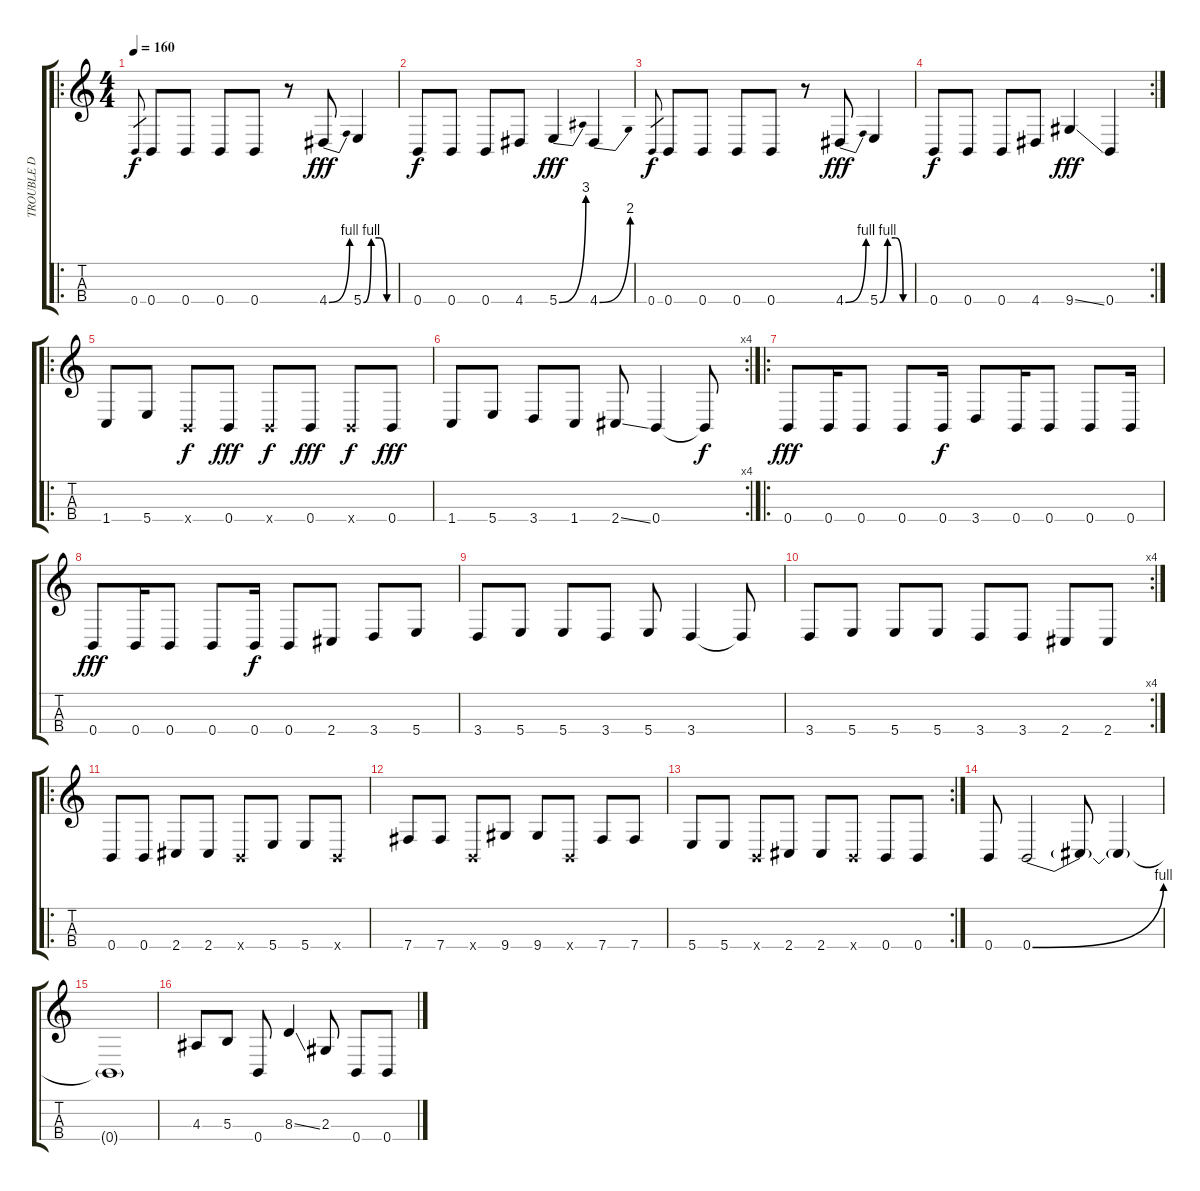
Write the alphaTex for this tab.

\track ("TROUBLE D" "TROUBLE D") {instrument electricbassfinger}
\staff {score tabs}
\tuning (E3 B2 Gb2 B1) {hide}
\ro
\ts (4 4)
\tempo 160
\clef g2
\ks c
0.4.8{gr dy f} 0.4.8 0.4.8 0.4.8 0.4.8 r.8 4.4{be (bend 0 0 60 4)}.8{dy fff} 5.4{be (custom 0 0 15 4 30 4 45 0 60 0)}.4 |
0.4.8{dy f} 0.4.8 0.4.8 4.4.8 5.4{be (bend 0 0 60 12)}.4{dy fff} 4.4{be (bend 0 0 60 8)}.4 |
0.4.8{gr dy f} 0.4.8 0.4.8 0.4.8 0.4.8 r.8 4.4{be (bend 0 0 60 4)}.8{dy fff} 5.4{be (custom 0 0 15 4 30 4 45 0 60 0)}.4 |
\rc 2
0.4.8{dy f} 0.4.8 0.4.8 4.4.8 9.4{ss}.4{dy fff} 0.4.4 |
\ro
1.4.8 5.4.8 0.4{x}.8{dy f} 0.4.8{dy fff} 0.4{x}.8{dy f} 0.4.8{dy fff} 0.4{x}.8{dy f} 0.4.8{dy fff} |
\rc 4
1.4.8 5.4.8 3.4.8 1.4.8 2.4{ss}.8 0.4.4 0.4{t}.8{dy f} |
\ro
0.4.8{dy fff} 0.4.16 0.4.8 0.4.8 0.4.16{dy f} 3.4.8 0.4.16 0.4.8 0.4.8 0.4.16 |
0.4.8{dy fff} 0.4.16 0.4.8 0.4.8 0.4.16{dy f} 0.4.8 2.4.8 3.4.8 5.4.8 |
3.4.8 5.4.8 5.4.8 3.4.8 5.4.8 3.4.4 3.4{t}.8 |
\rc 4
3.4.8 5.4.8 5.4.8 5.4.8 3.4.8 3.4.8 2.4.8 2.4.8 |
\ro
0.4.8 0.4.8 2.4.8 2.4.8 0.4{x}.8 5.4.8 5.4.8 0.4{x}.8 |
7.4.8 7.4.8 0.4{x}.8 9.4.8 9.4.8 0.4{x}.8 7.4.8 7.4.8 |
\rc 2
5.4.8 5.4.8 0.4{x}.8 2.4.8 2.4.8 0.4{x}.8 0.4.8 0.4.8 |
0.4.8 0.4{be (bend 0 0 60 4)}.2 0.4{t}.8 0.4{t}.4 |
0.4{t}.1 |
4.3.8 5.3.8 0.4.8 8.3{ss}.4 2.3.8 0.4.8 0.4.8
